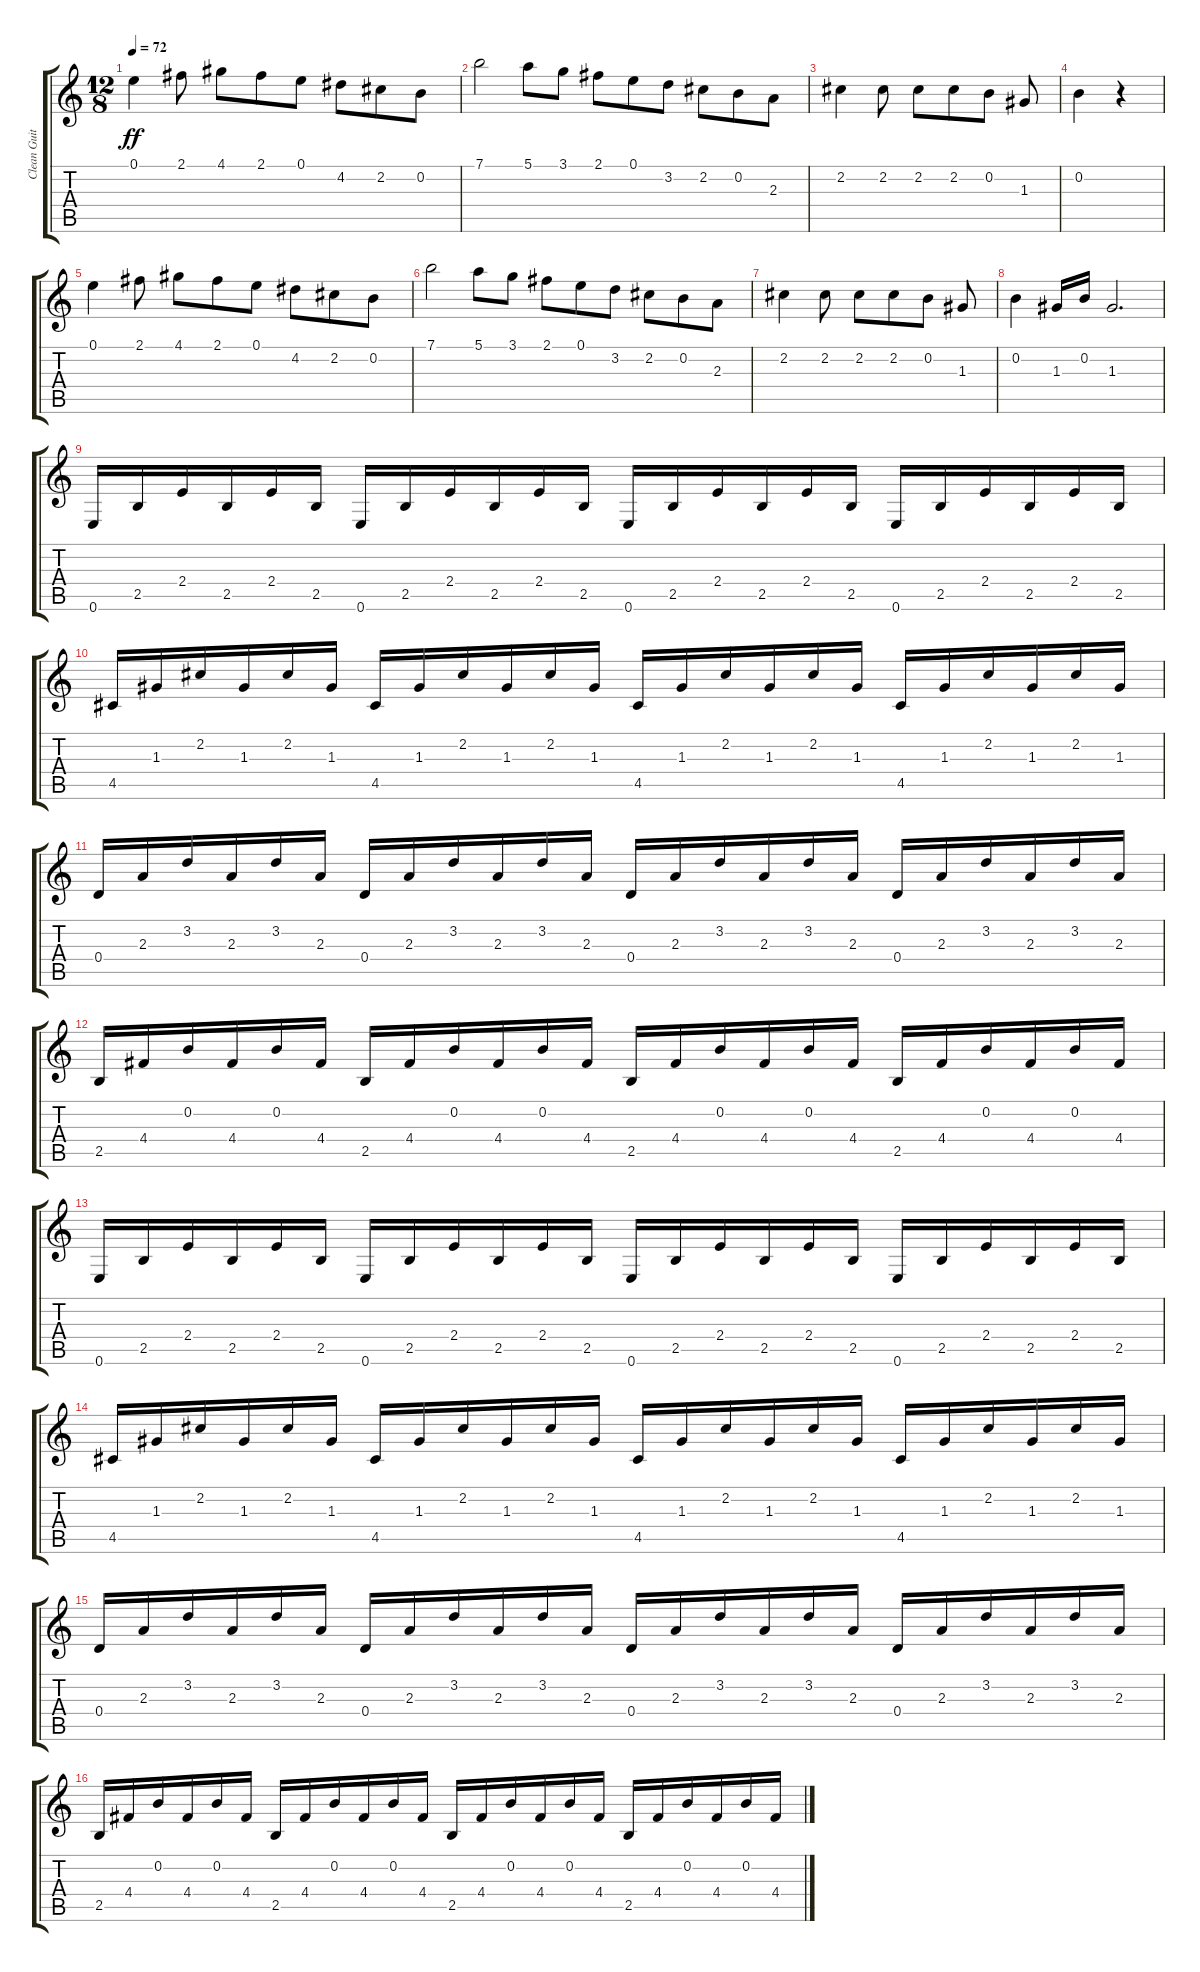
\track ("Clean Guitar 1" "Clean Guit") {instrument acousticguitarsteel}
\staff {score tabs}
\tuning (E4 B3 G3 D3 A2 E2) {hide}
\ts (12 8)
\tempo 72
\clef g2
\ks c
0.1.4{dy ff instrument acousticguitarsteel} 2.1.8 4.1.8 2.1.8 0.1.8 4.2.8 2.2.8 0.2.8 |
7.1.2 5.1.8 3.1.8 2.1.8 0.1.8 3.2.8 2.2.8 0.2.8 2.3.8 |
2.2.4 2.2.8 2.2.8 2.2.8 0.2.8 1.3.8 |
0.2.4 r.4 |
0.1.4 2.1.8 4.1.8 2.1.8 0.1.8 4.2.8 2.2.8 0.2.8 |
7.1.2 5.1.8 3.1.8 2.1.8 0.1.8 3.2.8 2.2.8 0.2.8 2.3.8 |
2.2.4 2.2.8 2.2.8 2.2.8 0.2.8 1.3.8 |
0.2.4 1.3.16 0.2.16 1.3.2{d} |
0.6.16 2.5.16 2.4.16 2.5.16 2.4.16 2.5.16 0.6.16 2.5.16 2.4.16 2.5.16 2.4.16 2.5.16 0.6.16 2.5.16 2.4.16 2.5.16 2.4.16 2.5.16 0.6.16 2.5.16 2.4.16 2.5.16 2.4.16 2.5.16 |
4.5.16 1.3.16 2.2.16 1.3.16 2.2.16 1.3.16 4.5.16 1.3.16 2.2.16 1.3.16 2.2.16 1.3.16 4.5.16 1.3.16 2.2.16 1.3.16 2.2.16 1.3.16 4.5.16 1.3.16 2.2.16 1.3.16 2.2.16 1.3.16 |
0.4.16 2.3.16 3.2.16 2.3.16 3.2.16 2.3.16 0.4.16 2.3.16 3.2.16 2.3.16 3.2.16 2.3.16 0.4.16 2.3.16 3.2.16 2.3.16 3.2.16 2.3.16 0.4.16 2.3.16 3.2.16 2.3.16 3.2.16 2.3.16 |
2.5.16 4.4.16 0.2.16 4.4.16 0.2.16 4.4.16 2.5.16 4.4.16 0.2.16 4.4.16 0.2.16 4.4.16 2.5.16 4.4.16 0.2.16 4.4.16 0.2.16 4.4.16 2.5.16 4.4.16 0.2.16 4.4.16 0.2.16 4.4.16 |
0.6.16 2.5.16 2.4.16 2.5.16 2.4.16 2.5.16 0.6.16 2.5.16 2.4.16 2.5.16 2.4.16 2.5.16 0.6.16 2.5.16 2.4.16 2.5.16 2.4.16 2.5.16 0.6.16 2.5.16 2.4.16 2.5.16 2.4.16 2.5.16 |
4.5.16 1.3.16 2.2.16 1.3.16 2.2.16 1.3.16 4.5.16 1.3.16 2.2.16 1.3.16 2.2.16 1.3.16 4.5.16 1.3.16 2.2.16 1.3.16 2.2.16 1.3.16 4.5.16 1.3.16 2.2.16 1.3.16 2.2.16 1.3.16 |
0.4.16 2.3.16 3.2.16 2.3.16 3.2.16 2.3.16 0.4.16 2.3.16 3.2.16 2.3.16 3.2.16 2.3.16 0.4.16 2.3.16 3.2.16 2.3.16 3.2.16 2.3.16 0.4.16 2.3.16 3.2.16 2.3.16 3.2.16 2.3.16 |
2.5.16 4.4.16 0.2.16 4.4.16 0.2.16 4.4.16 2.5.16 4.4.16 0.2.16 4.4.16 0.2.16 4.4.16 2.5.16 4.4.16 0.2.16 4.4.16 0.2.16 4.4.16 2.5.16 4.4.16 0.2.16 4.4.16 0.2.16 4.4.16
